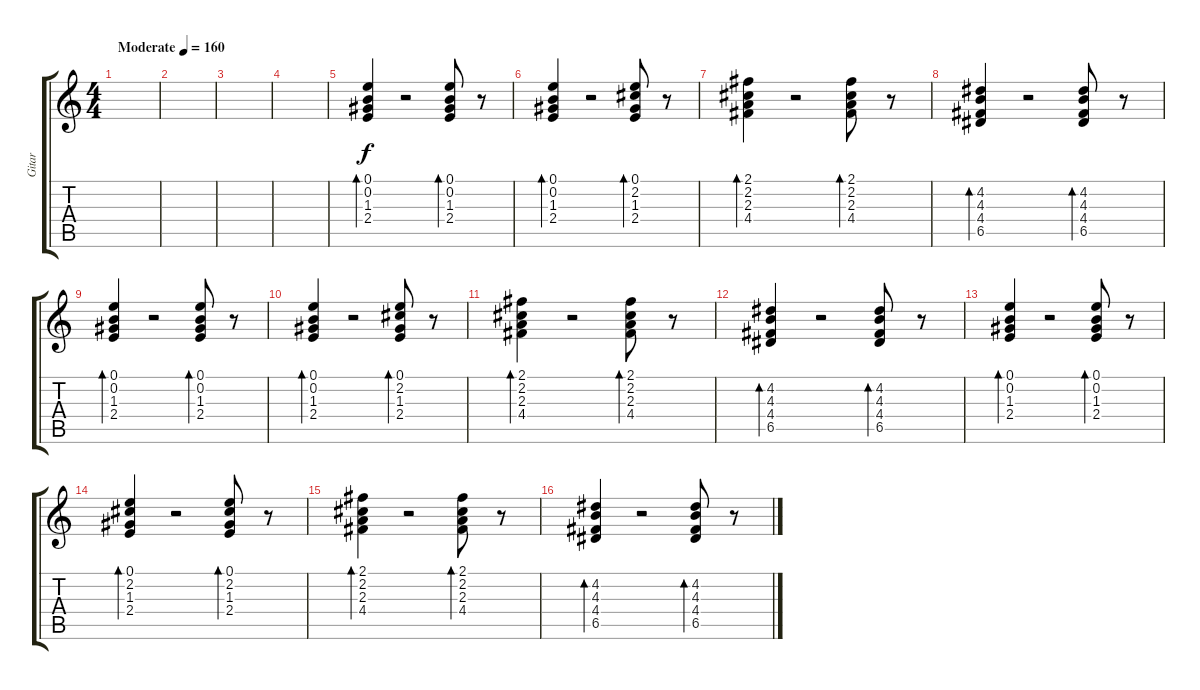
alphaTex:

\track ("Gitar" "Gitar") {instrument acousticguitarsteel}
\staff {score tabs}
\tuning (E4 B3 G3 D3 A2 E2) {hide}
\ts (4 4)
\tempo (160 "Moderate")
\clef g2
\ks c
|
|
|
|
(0.1 0.2 1.3 2.4).4{bd 240} r.2 (0.1 0.2 1.3 2.4).8{bd 30} r.8 |
(0.1 0.2 1.3 2.4).4{bd 240} r.2 (0.1 2.2 1.3 2.4).8{bd 30} r.8 |
(2.1 2.2 2.3 4.4).4{bd 240} r.2 (2.1 2.2 2.3 4.4).8{bd 30} r.8 |
(4.2 4.3 4.4 6.5).4{bd 240} r.2 (4.2 4.3 4.4 6.5).8{bd 30} r.8 |
(0.1 0.2 1.3 2.4).4{bd 240} r.2 (0.1 0.2 1.3 2.4).8{bd 30} r.8 |
(0.1 0.2 1.3 2.4).4{bd 240} r.2 (0.1 2.2 1.3 2.4).8{bd 30} r.8 |
(2.1 2.2 2.3 4.4).4{bd 240} r.2 (2.1 2.2 2.3 4.4).8{bd 30} r.8 |
(4.2 4.3 4.4 6.5).4{bd 240} r.2 (4.2 4.3 4.4 6.5).8{bd 30} r.8 |
(0.1 0.2 1.3 2.4).4{bd 240} r.2 (0.1 0.2 1.3 2.4).8{bd 30} r.8 |
(0.1 2.2 1.3 2.4).4{bd 240} r.2 (0.1 2.2 1.3 2.4).8{bd 30} r.8 |
(2.1 2.2 2.3 4.4).4{bd 240} r.2 (2.1 2.2 2.3 4.4).8{bd 30} r.8 |
(4.2 4.3 4.4 6.5).4{bd 240} r.2 (4.2 4.3 4.4 6.5).8{bd 30} r.8
